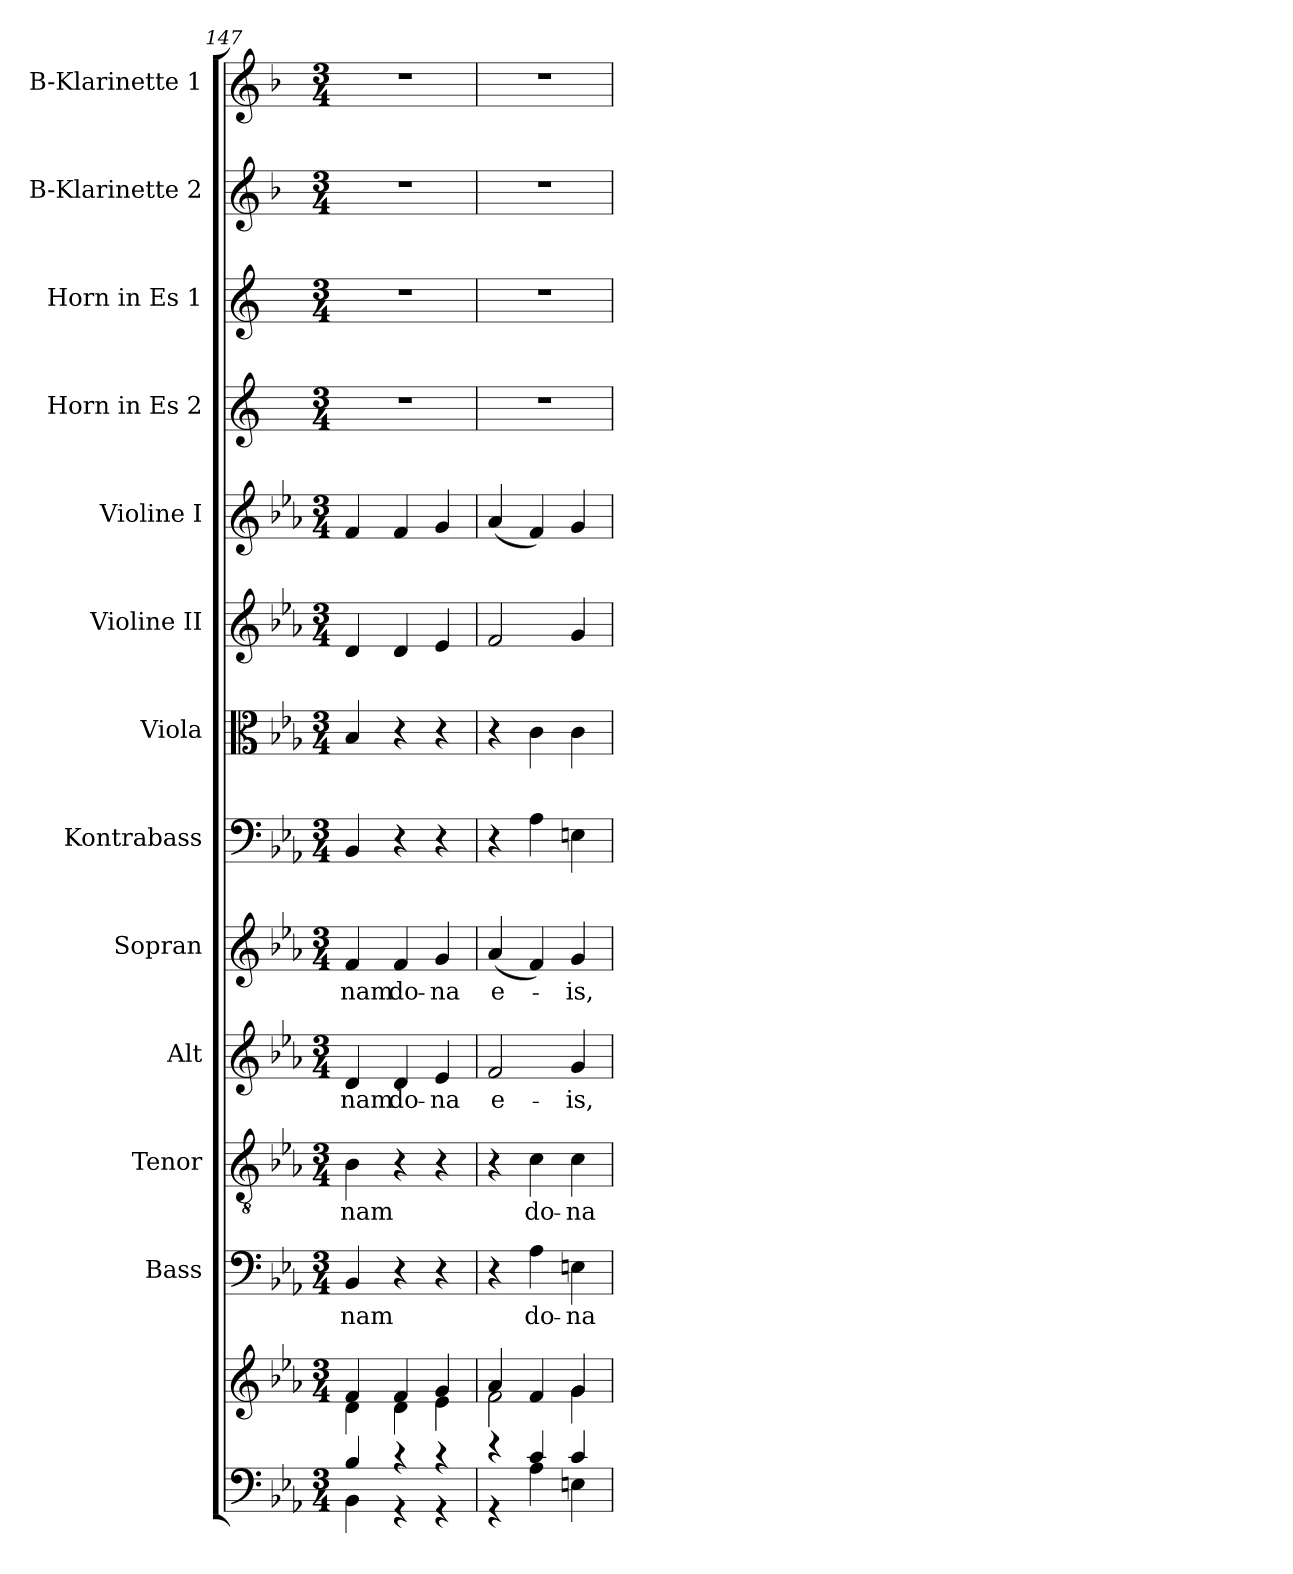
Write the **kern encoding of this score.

**kern	**kern	**kern	**text	**kern	**text	**kern	**text	**kern	**text	**kern	**kern	**kern	**kern	**kern	**kern	**kern	**kern
*part13	*part13	*part12	*part12	*part11	*part11	*part10	*part10	*part9	*part9	*part8	*part7	*part6	*part5	*part4	*part3	*part2	*part1
*staff14	*staff13	*staff12	*staff12	*staff11	*staff11	*staff10	*staff10	*staff9	*staff9	*staff8	*staff7	*staff6	*staff5	*staff4	*staff3	*staff2	*staff1
*	*	*I"Bass	*	*I"Tenor	*	*I"Alt	*	*I"Sopran	*	*I"Kontrabass	*I"Viola	*I"Violine II	*I"Violine I	*I"Horn in Es 2	*I"Horn in Es 1	*I"B-Klarinette 2	*I"B-Klarinette 1
*	*	*I'B.	*	*I'T.	*	*I'A.	*	*I'S.	*	*I'Kb.	*I'Vla.	*I'Vl. II	*I'Vl. I	*	*	*I'B Kl. 2	*I'B Kl. 1
*clefF4	*clefG2	*clefF4	*	*clefGv2	*	*clefG2	*	*clefG2	*	*clefF4	*clefC3	*clefG2	*clefG2	*clefG2	*clefG2	*clefG2	*clefG2
*	*	*	*	*	*	*	*	*	*	*ITrd7c12	*	*	*	*ITrd5c9	*ITrd5c9	*ITrd1c2	*ITrd1c2
*k[b-e-a-]	*k[b-e-a-]	*k[b-e-a-]	*	*k[b-e-a-]	*	*k[b-e-a-]	*	*k[b-e-a-]	*	*k[b-e-a-]	*k[b-e-a-]	*k[b-e-a-]	*k[b-e-a-]	*k[b-e-a-]	*k[b-e-a-]	*k[b-e-a-]	*k[b-e-a-]
*E-:	*E-:	*E-:	*	*E-:	*	*E-:	*	*E-:	*	*E-:	*E-:	*E-:	*E-:	*E-:	*E-:	*E-:	*E-:
*M3/4	*M3/4	*M3/4	*	*M3/4	*	*M3/4	*	*M3/4	*	*M3/4	*M3/4	*M3/4	*M3/4	*M3/4	*M3/4	*M3/4	*M3/4
=147	=147	=147	=147	=147	=147	=147	=147	=147	=147	=147	=147	=147	=147	=147	=147	=147	=147
*^	*^	*	*	*	*	*	*	*	*	*	*	*	*	*	*	*	*
!	!	!	!	!	!LO:LY:b	!	!LO:LY:b	!	!LO:LY:b	!	!LO:LY:b	!	!	!	!	!	!	!	!
4B-/	4BB-\	4f/	4d\	4BB-/	-nam	4B-\	-nam	4d/	-nam	4f/	-nam	4BBB-/	4B-/	4d/	4f/	2.r	2.r	2.r	2.r
!	!	!	!	!	!	!	!	!	!LO:LY:b	!	!LO:LY:b	!	!	!	!	!	!	!	!
4r	4r	4f/	4d\	4r	.	4r	.	4d/	do-	4f/	do-	4r	4r	4d/	4f/	.	.	.	.
!	!	!	!	!	!	!	!	!	!LO:LY:b	!	!LO:LY:b	!	!	!	!	!	!	!	!
4r	4r	4g/	4e-\	4r	.	4r	.	4e-/	-na	4g/	-na	4r	4r	4e-/	4g/	.	.	.	.
=148	=148	=148	=148	=148	=148	=148	=148	=148	=148	=148	=148	=148	=148	=148	=148	=148	=148	=148	=148
!	!	!	!	!	!	!	!	!	!LO:LY:b	!	!LO:LY:b	!	!	!	!	!	!	!	!
4r	4r	4a-/	2f\	4r	.	4r	.	2f/	e-	(<4a-/	e-	4r	4r	2f/	(<4a-/	2.r	2.r	2.r	2.r
!	!	!	!	!	!LO:LY:b	!	!LO:LY:b	!	!	!	!	!	!	!	!	!	!	!	!
4c/	4A-\	4f/	.	4A-\	do-	4c\	do-	.	.	4f/)	.	4AA-\	4c\	.	4f/)	.	.	.	.
!	!	!	!	!	!LO:LY:b	!	!LO:LY:b	!	!LO:LY:b	!	!LO:LY:b	!	!	!	!	!	!	!	!
4c/	4En\	4g/	4g\	4En\	-na	4c\	-na	4g/	-is,	4g/	-is,	4EEn\	4c\	4g/	4g/	.	.	.	.
*v	*v	*	*	*	*	*	*	*	*	*	*	*	*	*	*	*	*	*	*
*	*v	*v	*	*	*	*	*	*	*	*	*	*	*	*	*	*	*	*
=	=	=	=	=	=	=	=	=	=	=	=	=	=	=	=	=	=
*-	*-	*-	*-	*-	*-	*-	*-	*-	*-	*-	*-	*-	*-	*-	*-	*-	*-
